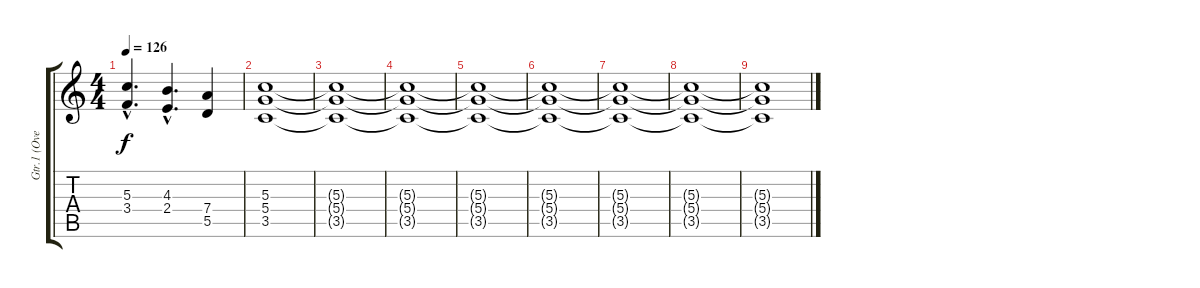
\track ("Gtr.1 (Overdriven)" "Gtr.1 (Ove") {instrument overdrivenguitar}
\staff {score tabs}
\tuning (E4 B3 G3 D3 A2 E2) {hide}
\ts (4 4)
\tempo 126
\clef g2
\ks c
(5.3{hac} 3.4{hac}).4{d dy f} (4.3{hac} 2.4{hac}).4{d} (7.4 5.5).4 |
(5.3 5.4 3.5).1 |
(5.3{t} 5.4{t} 3.5{t}).1 |
(5.3{t} 5.4{t} 3.5{t}).1 |
(5.3{t} 5.4{t} 3.5{t}).1 |
(5.3{t} 5.4{t} 3.5{t}).1{volume 8} |
(5.3{t} 5.4{t} 3.5{t}).1 |
(5.3{t} 5.4{t} 3.5{t}).1{volume 0} |
(5.3{t} 5.4{t} 3.5{t}).1
